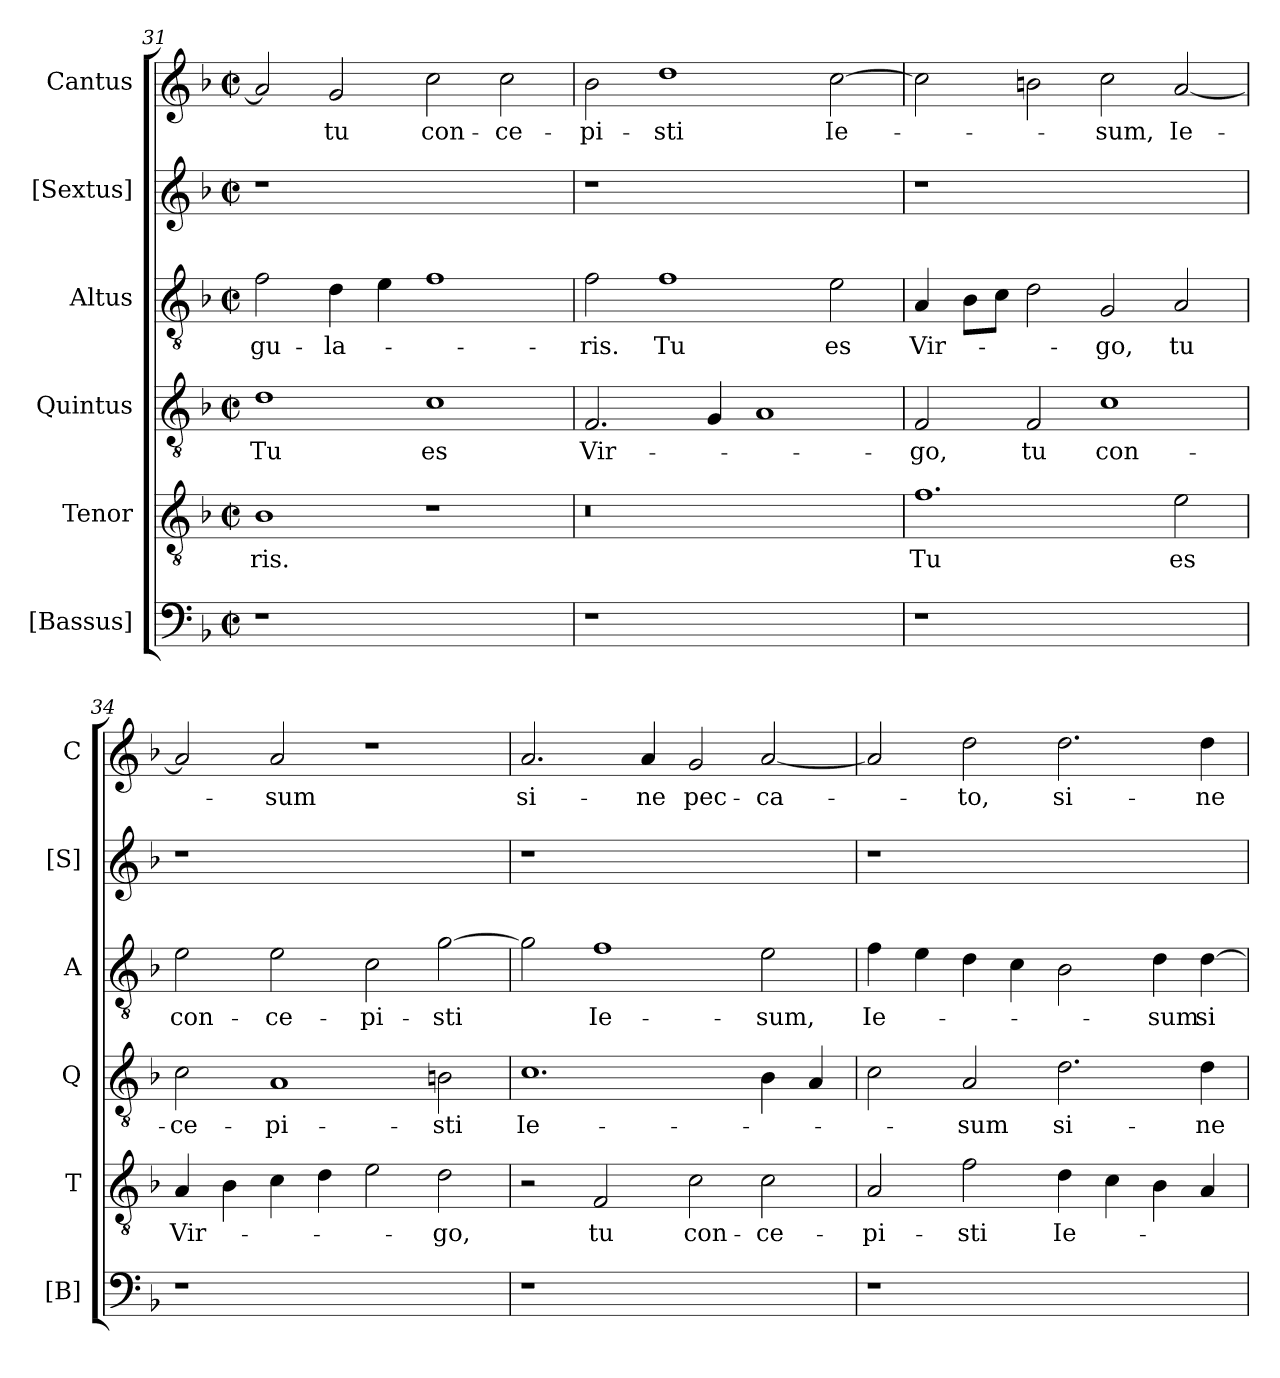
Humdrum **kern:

**kern	**kern	**text	**kern	**text	**kern	**text	**kern	**kern	**text
*part6	*part5	*part5	*part4	*part4	*part3	*part3	*part2	*part1	*part1
*staff6	*staff5	*staff5	*staff4	*staff4	*staff3	*staff3	*staff2	*staff1	*staff1
*I"[Bassus]	*I"Tenor	*	*I"Quintus	*	*I"Altus	*	*I"[Sextus]	*I"Cantus	*
*I'[B]	*I'T	*	*I'Q	*	*I'A	*	*I'[S]	*I'C	*
*clefF4	*clefGv2	*	*clefGv2	*	*clefGv2	*	*clefG2	*clefG2	*
*k[b-]	*k[b-]	*	*k[b-]	*	*k[b-]	*	*k[b-]	*k[b-]	*
*F:	*F:	*	*F:	*	*F:	*	*F:	*F:	*
*M2/2	*M2/2	*	*M2/2	*	*M2/2	*	*M2/2	*M2/2	*
*met(c|)	*met(c|)	*	*met(c|)	*	*met(c|)	*	*met(c|)	*met(c|)	*
=31	=31	=31	=31	=31	=31	=31	=31	=31	=31
1r	1B-\	-ris.	1d\	Tu	2f\	-gu-	1r	2a/]	.
.	.	.	.	.	4d\	-la-	.	2g/	tu
.	.	.	.	.	4e\	.	.	.	.
1ryy	1r	.	1c\	es	1f\	.	1ryy	2cc\	con-
.	.	.	.	.	.	.	.	2cc\	-ce-
=32	=32	=32	=32	=32	=32	=32	=32	=32	=32
!	!LO:N:vis=0	!	!	!	!	!	!	!	!
1r	1r	.	2.F/	Vir-	2f\	-ris.	1r	2b-\	-pi-
.	.	.	.	.	1f\	Tu	.	1dd\	-sti
.	.	.	4G/	.	.	.	.	.	.
1ryy	1ryy	.	1A/	.	.	.	1ryy	.	.
.	.	.	.	.	2e\	es	.	[2cc\	Ie-
=33	=33	=33	=33	=33	=33	=33	=33	=33	=33
1r	1.f\	Tu	2F/	-go,	4A/	Vir-	1r	2cc\]	.
.	.	.	.	.	8B-\L	.	.	.	.
.	.	.	.	.	8c\J	.	.	.	.
.	.	.	2F/	tu	2d\	.	.	2bn\	.
1ryy	.	.	1c\	con-	2G/	-go,	1ryy	2cc\	-sum,
.	2e\	es	.	.	2A/	tu	.	[2a/	Ie-
=34	=34	=34	=34	=34	=34	=34	=34	=34	=34
1r	4A/	Vir-	2c\	-ce-	2e\	con-	1r	2a/]	.
.	4B-\	.	.	.	.	.	.	.	.
.	4c\	.	1A/	-pi-	2e\	-ce-	.	2a/	-sum
.	4d\	.	.	.	.	.	.	.	.
1ryy	2e\	.	.	.	2c\	-pi-	1ryy	1r	.
.	2d\	-go,	2Bn\	-sti	[2g\	-sti	.	.	.
=35	=35	=35	=35	=35	=35	=35	=35	=35	=35
1r	2r	.	1.c\	Ie-	2g\]	.	1r	2.a/	si-
.	2F/	tu	.	.	1f\	Ie-	.	.	.
.	.	.	.	.	.	.	.	4a/	-ne
1ryy	2c\	con-	.	.	.	.	1ryy	2g/	pec-
.	2c\	-ce-	4B-\	.	2e\	-sum,	.	[2a/	-ca-
.	.	.	4A/	.	.	.	.	.	.
=36	=36	=36	=36	=36	=36	=36	=36	=36	=36
1r	2A/	-pi-	2c\	.	4f\	Ie-	1r	2a/]	.
.	.	.	.	.	4e\	.	.	.	.
.	2f\	-sti	2A/	-sum	4d\	.	.	2dd\	-to,
.	.	.	.	.	4c\	.	.	.	.
1ryy	4d\	Ie-	2.d\	si-	2B-\	.	1ryy	2.dd\	si-
.	4c\	.	.	.	.	.	.	.	.
.	4B-\	.	.	.	4d\	-sum	.	.	.
.	4A/	.	4d\	-ne	[4d\	si-	.	4dd\	-ne
=	=	=	=	=	=	=	=	=	=
*-	*-	*-	*-	*-	*-	*-	*-	*-	*-
